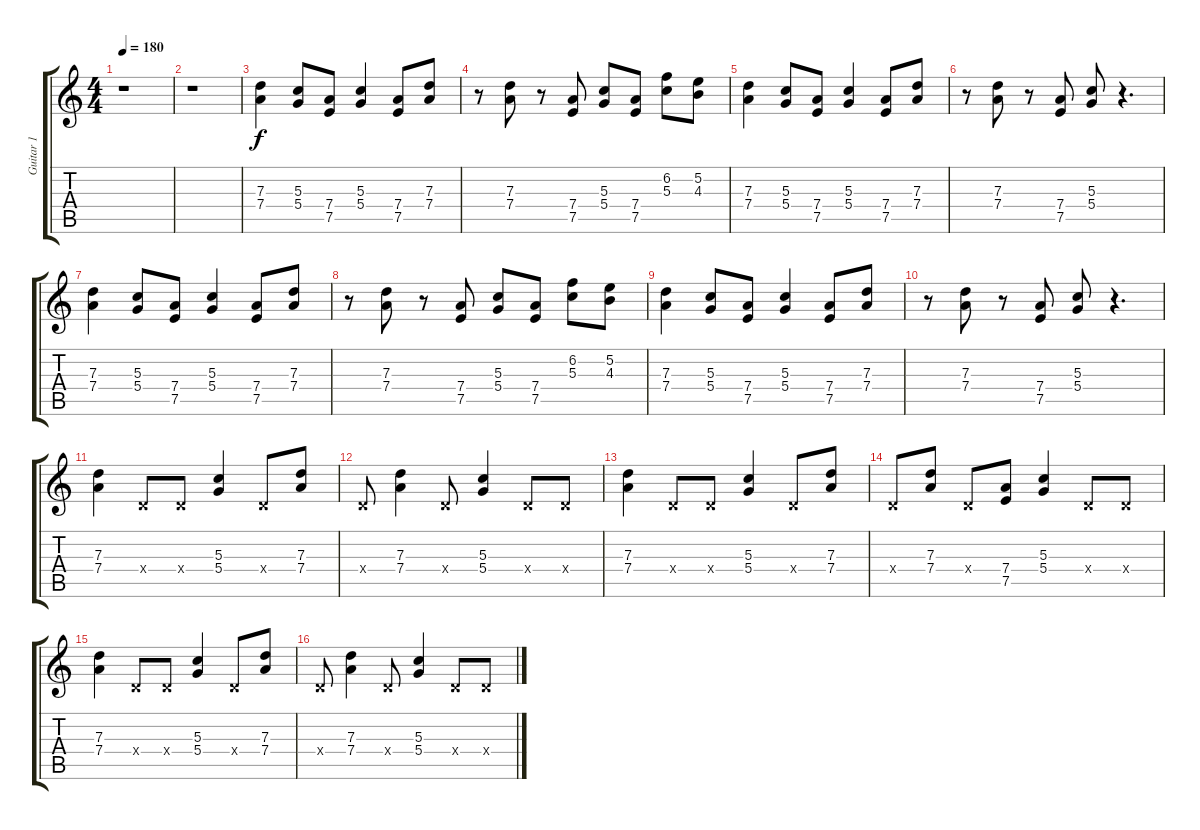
\track ("Guitar 1" "Guitar 1") {instrument distortionguitar}
\staff {score tabs}
\tuning (E4 B3 G3 D3 A2 E2) {hide}
\ts (4 4)
\tempo 180
\clef g2
\ks c
r.1{dy f} |
r.1 |
(7.3 7.4).4 (5.3 5.4).8 (7.4 7.5).8 (5.3 5.4).4 (7.4 7.5).8 (7.3 7.4).8 |
r.8 (7.3 7.4).8 r.8 (7.4 7.5).8 (5.3 5.4).8 (7.4 7.5).8 (6.2 5.3).8 (5.2 4.3).8 |
(7.3 7.4).4 (5.3 5.4).8 (7.4 7.5).8 (5.3 5.4).4 (7.4 7.5).8 (7.3 7.4).8 |
r.8 (7.3 7.4).8 r.8 (7.4 7.5).8 (5.3 5.4).8 r.4{d} |
(7.3 7.4).4 (5.3 5.4).8 (7.4 7.5).8 (5.3 5.4).4 (7.4 7.5).8 (7.3 7.4).8 |
r.8 (7.3 7.4).8 r.8 (7.4 7.5).8 (5.3 5.4).8 (7.4 7.5).8 (6.2 5.3).8 (5.2 4.3).8 |
(7.3 7.4).4 (5.3 5.4).8 (7.4 7.5).8 (5.3 5.4).4 (7.4 7.5).8 (7.3 7.4).8 |
r.8 (7.3 7.4).8 r.8 (7.4 7.5).8 (5.3 5.4).8 r.4{d} |
(7.3 7.4).4 0.4{x}.8 0.4{x}.8 (5.3 5.4).4 0.4{x}.8 (7.3 7.4).8 |
0.4{x}.8 (7.3 7.4).4 0.4{x}.8 (5.3 5.4).4 0.4{x}.8 0.4{x}.8 |
(7.3 7.4).4 0.4{x}.8 0.4{x}.8 (5.3 5.4).4 0.4{x}.8 (7.3 7.4).8 |
0.4{x}.8 (7.3 7.4).8 0.4{x}.8 (7.4 7.5).8 (5.3 5.4).4 0.4{x}.8 0.4{x}.8 |
(7.3 7.4).4 0.4{x}.8 0.4{x}.8 (5.3 5.4).4 0.4{x}.8 (7.3 7.4).8 |
0.4{x}.8 (7.3 7.4).4 0.4{x}.8 (5.3 5.4).4 0.4{x}.8 0.4{x}.8
